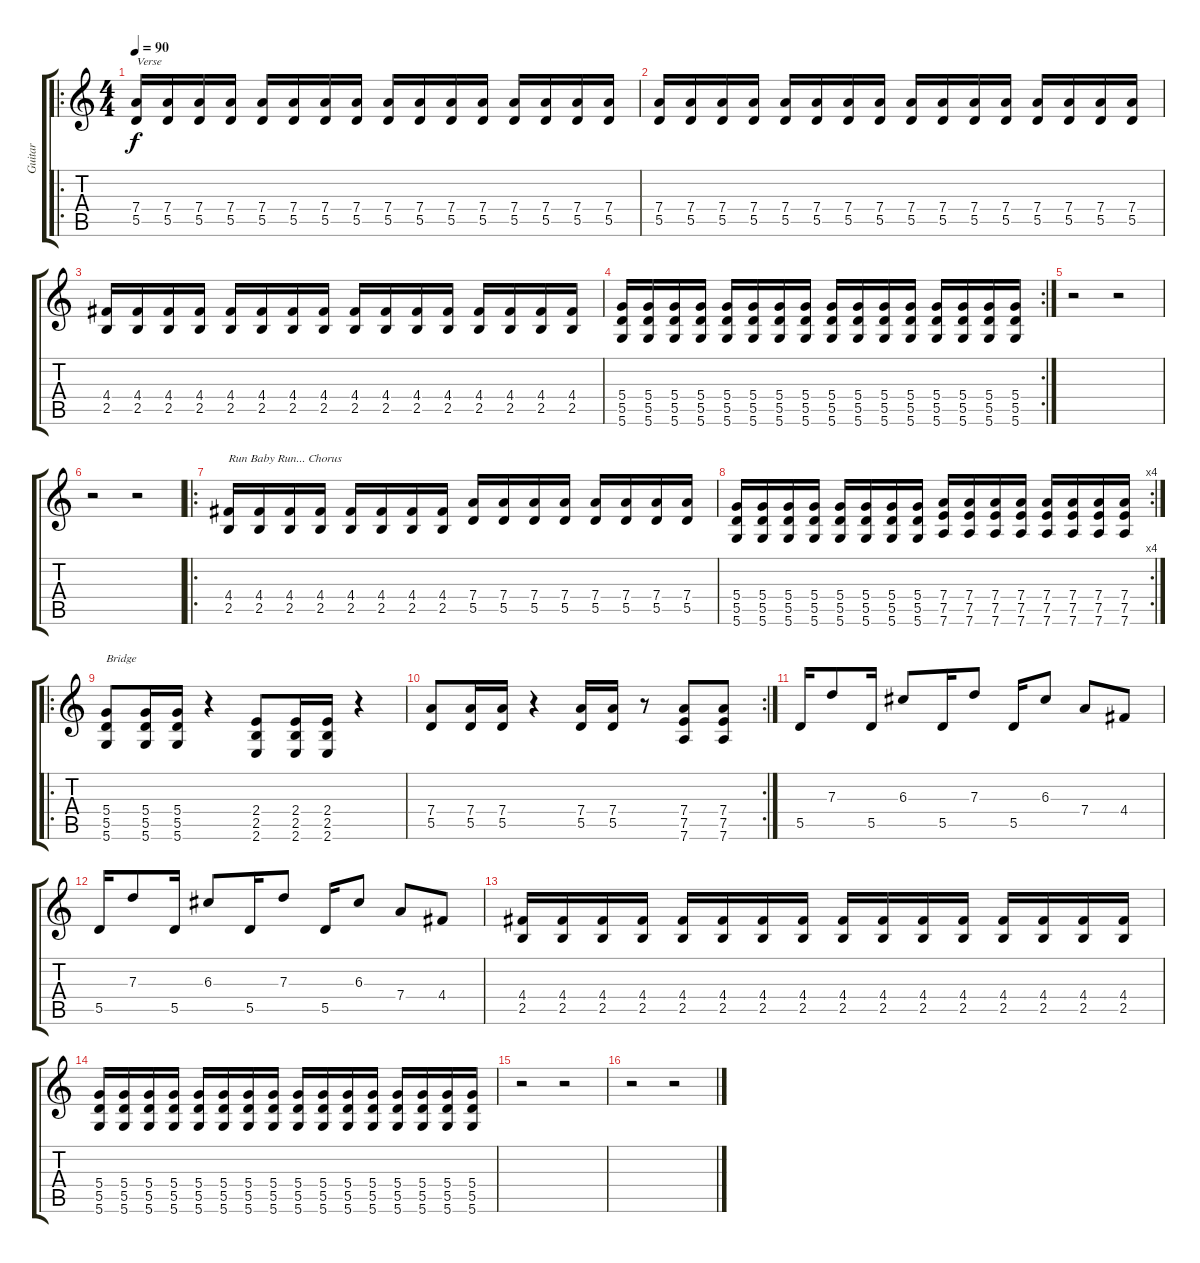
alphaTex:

\track ("Guitar" "Guitar") {instrument overdrivenguitar}
\staff {score tabs}
\tuning (E4 B3 G3 D3 A2 D2) {hide}
\ro
\ts (4 4)
\tempo 90
\clef g2
\ks c
(7.4 5.5).16{txt "Verse" dy f} (7.4 5.5).16 (7.4 5.5).16 (7.4 5.5).16 (7.4 5.5).16 (7.4 5.5).16 (7.4 5.5).16 (7.4 5.5).16 (7.4 5.5).16 (7.4 5.5).16 (7.4 5.5).16 (7.4 5.5).16 (7.4 5.5).16 (7.4 5.5).16 (7.4 5.5).16 (7.4 5.5).16 |
(7.4 5.5).16 (7.4 5.5).16 (7.4 5.5).16 (7.4 5.5).16 (7.4 5.5).16 (7.4 5.5).16 (7.4 5.5).16 (7.4 5.5).16 (7.4 5.5).16 (7.4 5.5).16 (7.4 5.5).16 (7.4 5.5).16 (7.4 5.5).16 (7.4 5.5).16 (7.4 5.5).16 (7.4 5.5).16 |
(4.4 2.5).16 (4.4 2.5).16 (4.4 2.5).16 (4.4 2.5).16 (4.4 2.5).16 (4.4 2.5).16 (4.4 2.5).16 (4.4 2.5).16 (4.4 2.5).16 (4.4 2.5).16 (4.4 2.5).16 (4.4 2.5).16 (4.4 2.5).16 (4.4 2.5).16 (4.4 2.5).16 (4.4 2.5).16 |
\rc 2
(5.4 5.5 5.6).16 (5.4 5.5 5.6).16 (5.4 5.5 5.6).16 (5.4 5.5 5.6).16 (5.4 5.5 5.6).16 (5.4 5.5 5.6).16 (5.4 5.5 5.6).16 (5.4 5.5 5.6).16 (5.4 5.5 5.6).16 (5.4 5.5 5.6).16 (5.4 5.5 5.6).16 (5.4 5.5 5.6).16 (5.4 5.5 5.6).16 (5.4 5.5 5.6).16 (5.4 5.5 5.6).16 (5.4 5.5 5.6).16 |
r.2 r.2 |
r.2 r.2 |
\ro
(4.4 2.5).16{txt "Run Baby Run... Chorus"} (4.4 2.5).16 (4.4 2.5).16 (4.4 2.5).16 (4.4 2.5).16 (4.4 2.5).16 (4.4 2.5).16 (4.4 2.5).16 (7.4 5.5).16 (7.4 5.5).16 (7.4 5.5).16 (7.4 5.5).16 (7.4 5.5).16 (7.4 5.5).16 (7.4 5.5).16 (7.4 5.5).16 |
\rc 4
(5.4 5.5 5.6).16 (5.4 5.5 5.6).16 (5.4 5.5 5.6).16 (5.4 5.5 5.6).16 (5.4 5.5 5.6).16 (5.4 5.5 5.6).16 (5.4 5.5 5.6).16 (5.4 5.5 5.6).16 (7.4 7.5 7.6).16 (7.4 7.5 7.6).16 (7.4 7.5 7.6).16 (7.4 7.5 7.6).16 (7.4 7.5 7.6).16 (7.4 7.5 7.6).16 (7.4 7.5 7.6).16 (7.4 7.5 7.6).16 |
\ro
(5.4 5.5 5.6).8{txt "Bridge"} (5.4 5.5 5.6).16 (5.4 5.5 5.6).16 r.4 (2.4 2.5 2.6).8 (2.4 2.5 2.6).16 (2.4 2.5 2.6).16 r.4 |
\rc 2
(7.4 5.5).8 (7.4 5.5).16 (7.4 5.5).16 r.4 (7.4 5.5).16 (7.4 5.5).16 r.8 (7.4 7.5 7.6).8 (7.4 7.5 7.6).8 |
5.5.16 7.3.8 5.5.16 6.3.8 5.5.16 7.3.8 5.5.16 6.3.8 7.4.8 4.4.8 |
5.5.16 7.3.8 5.5.16 6.3.8 5.5.16 7.3.8 5.5.16 6.3.8 7.4.8 4.4.8 |
(4.4 2.5).16 (4.4 2.5).16 (4.4 2.5).16 (4.4 2.5).16 (4.4 2.5).16 (4.4 2.5).16 (4.4 2.5).16 (4.4 2.5).16 (4.4 2.5).16 (4.4 2.5).16 (4.4 2.5).16 (4.4 2.5).16 (4.4 2.5).16 (4.4 2.5).16 (4.4 2.5).16 (4.4 2.5).16 |
(5.4 5.5 5.6).16 (5.4 5.5 5.6).16 (5.4 5.5 5.6).16 (5.4 5.5 5.6).16 (5.4 5.5 5.6).16 (5.4 5.5 5.6).16 (5.4 5.5 5.6).16 (5.4 5.5 5.6).16 (5.4 5.5 5.6).16 (5.4 5.5 5.6).16 (5.4 5.5 5.6).16 (5.4 5.5 5.6).16 (5.4 5.5 5.6).16 (5.4 5.5 5.6).16 (5.4 5.5 5.6).16 (5.4 5.5 5.6).16 |
r.2 r.2 |
r.2 r.2
